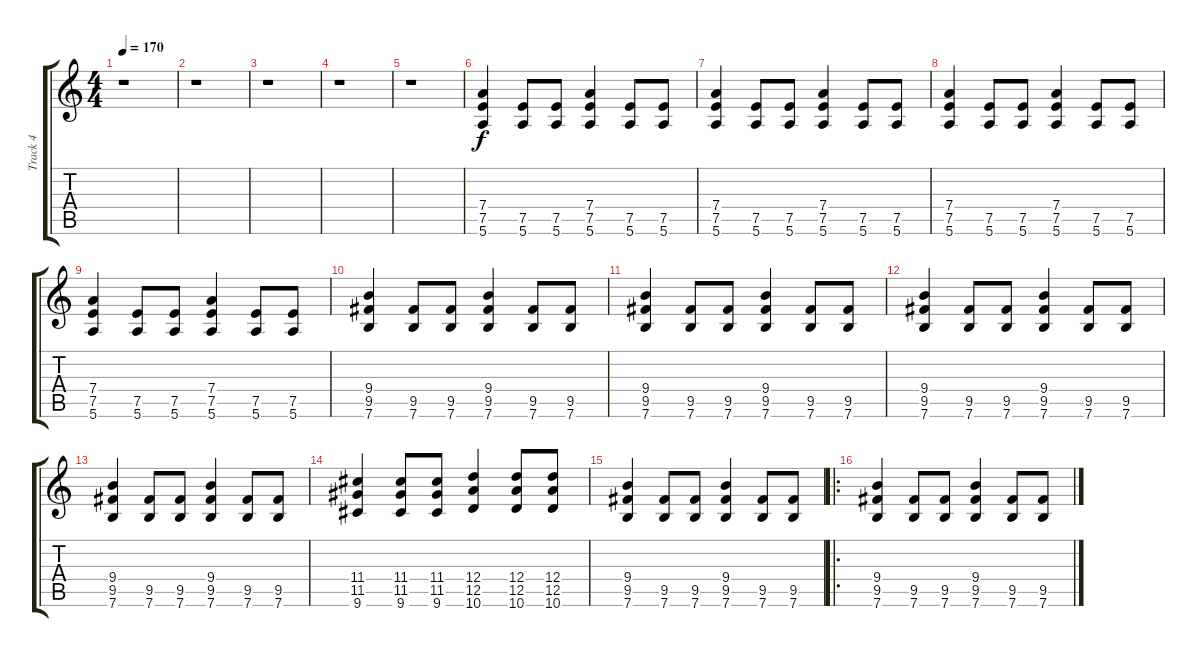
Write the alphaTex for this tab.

\track ("Track 4" "Track 4") {instrument distortionguitar}
\staff {score tabs}
\tuning (E4 B3 G3 D3 A2 E2) {hide}
\ts (4 4)
\tempo 170
\clef g2
\ks c
r.1{dy f} |
r.1 |
r.1 |
r.1 |
r.1 |
(7.4 7.5 5.6).4 (7.5 5.6).8 (7.5 5.6).8 (7.4 7.5 5.6).4 (7.5 5.6).8 (7.5 5.6).8 |
(7.4 7.5 5.6).4 (7.5 5.6).8 (7.5 5.6).8 (7.4 7.5 5.6).4 (7.5 5.6).8 (7.5 5.6).8 |
(7.4 7.5 5.6).4 (7.5 5.6).8 (7.5 5.6).8 (7.4 7.5 5.6).4 (7.5 5.6).8 (7.5 5.6).8 |
(7.4 7.5 5.6).4 (7.5 5.6).8 (7.5 5.6).8 (7.4 7.5 5.6).4 (7.5 5.6).8 (7.5 5.6).8 |
(9.4 9.5 7.6).4{volume 0} (9.5 7.6).8 (9.5 7.6).8 (9.4 9.5 7.6).4 (9.5 7.6).8 (9.5 7.6).8 |
(9.4 9.5 7.6).4 (9.5 7.6).8 (9.5 7.6).8 (9.4 9.5 7.6).4 (9.5 7.6).8 (9.5 7.6).8 |
(9.4 9.5 7.6).4{volume 16} (9.5 7.6).8 (9.5 7.6).8 (9.4 9.5 7.6).4 (9.5 7.6).8 (9.5 7.6).8 |
(9.4 9.5 7.6).4 (9.5 7.6).8 (9.5 7.6).8 (9.4 9.5 7.6).4 (9.5 7.6).8 (9.5 7.6).8 |
(11.4 11.5 9.6).4 (11.4 11.5 9.6).8 (11.4 11.5 9.6).8 (12.4 12.5 10.6).4 (12.4 12.5 10.6).8 (12.4 12.5 10.6).8 |
(9.4 9.5 7.6).4 (9.5 7.6).8 (9.5 7.6).8 (9.4 9.5 7.6).4 (9.5 7.6).8 (9.5 7.6).8 |
\ro
(9.4 9.5 7.6).4 (9.5 7.6).8 (9.5 7.6).8 (9.4 9.5 7.6).4 (9.5 7.6).8 (9.5 7.6).8
